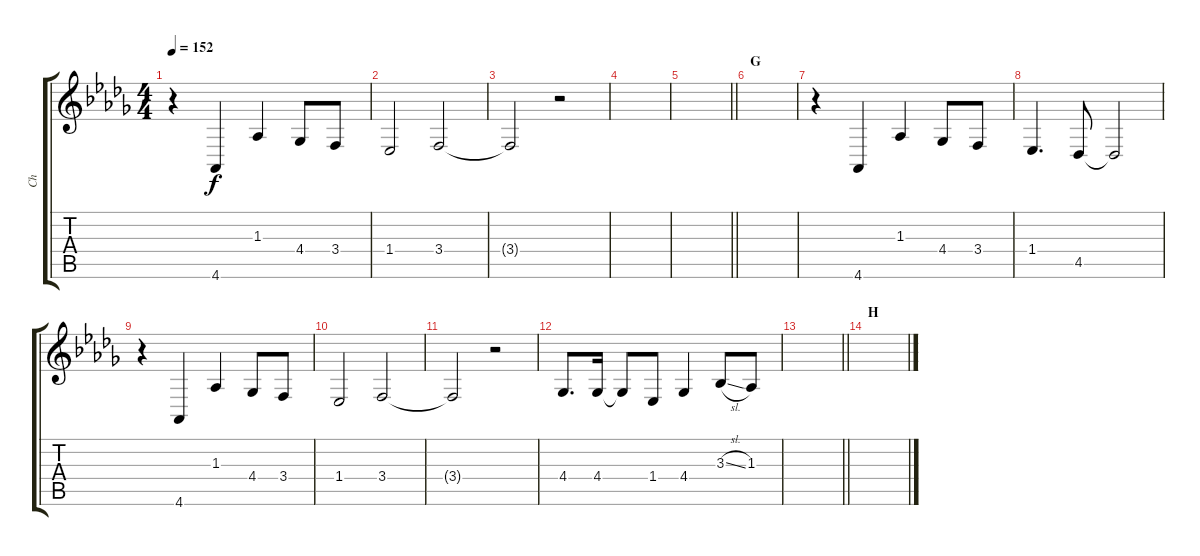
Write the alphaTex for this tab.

\track ("Ch" "Ch") {instrument cello}
\staff {score tabs}
\tuning (E4 B3 G3 D3 A2 E2) {hide}
\ts (4 4)
\tempo 152
\clef g2
\ks db
r.4{dy f} 4.6.4 1.3.4 4.4.8 3.4.8 |
1.4.2 3.4.2 |
3.4{t}.2 r.2 |
|
\barLineRight lightlight
|
\section ("" "G")
|
r.4 4.6.4 1.3.4 4.4.8 3.4.8 |
1.4.4{d} 4.5.8 4.5{t}.2 |
r.4 4.6.4 1.3.4 4.4.8 3.4.8 |
1.4.2 3.4.2 |
3.4{t}.2 r.2 |
4.4.8{d} 4.4.16 4.4{t}.8 1.4.8 4.4.4 3.3{sl}.8 1.3.8 |
\barLineRight lightlight
|
\section ("" "H")
